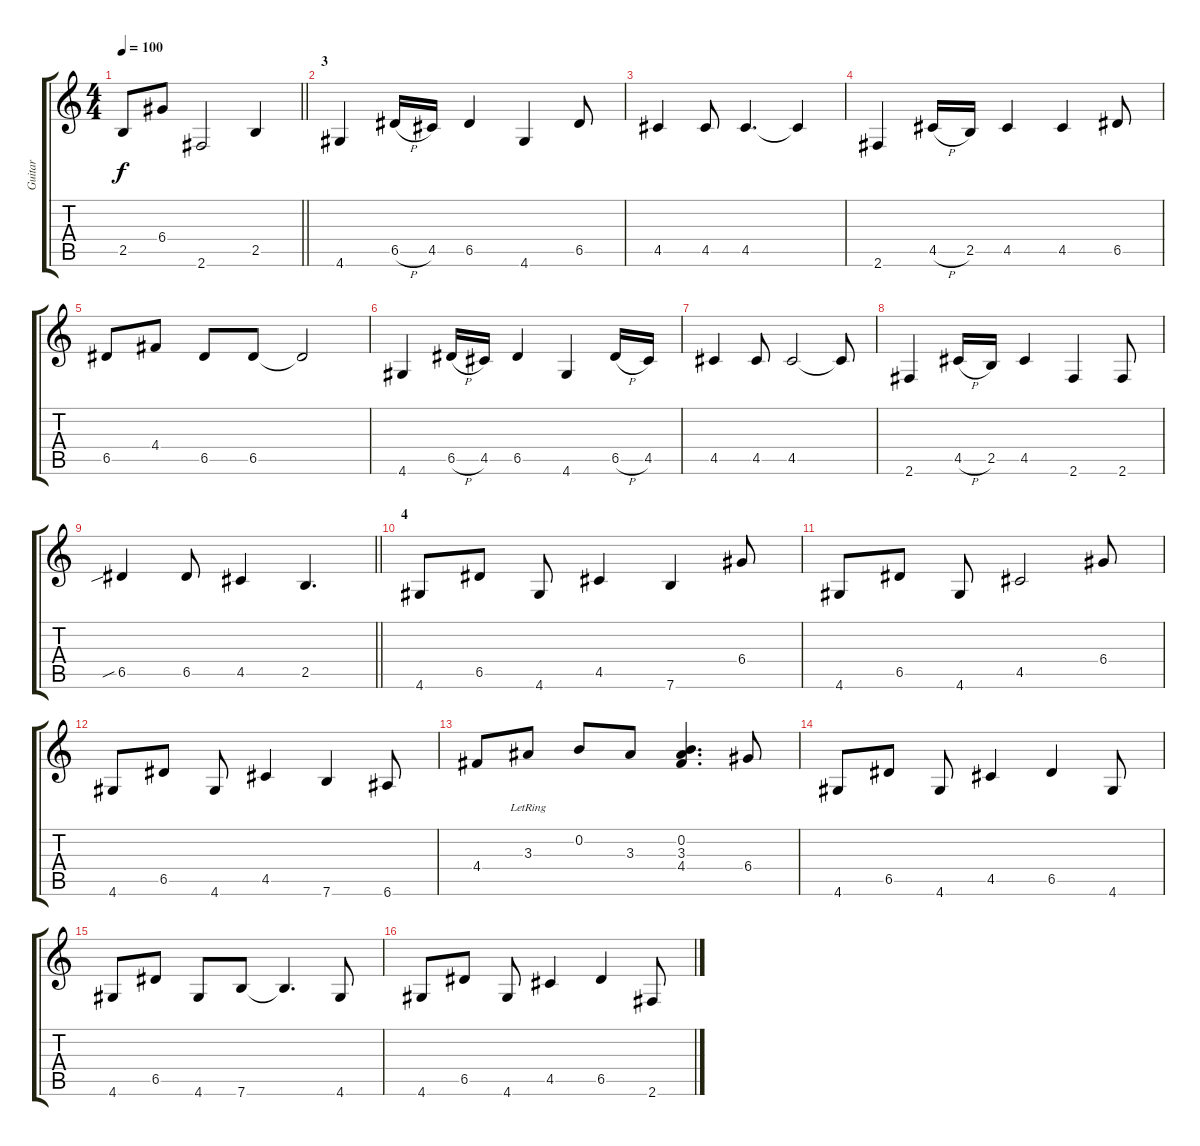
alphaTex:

\track ("Guitar" "Guitar") {instrument distortionguitar}
\staff {score tabs}
\tuning (E4 B3 G3 D3 A2 E2) {hide}
\ts (4 4)
\tempo 100
\clef g2
\barLineRight lightlight
\ks c
2.5{t}.8{dy f} 6.4.8 2.6.2 2.5.4 |
\section ("" "3")
4.6.4 6.5{h}.16 4.5.16 6.5.4 4.6.4 6.5.8 |
4.5.4 4.5.8 4.5.4{d} 4.5{t}.4 |
2.6.4 4.5{h}.16 2.5.16 4.5.4 4.5.4 6.5.8 |
6.5.8 4.4.8 6.5.8 6.5.8 6.5{t}.2 |
4.6.4 6.5{h}.16 4.5.16 6.5.4 4.6.4 6.5{h}.16 4.5.16 |
4.5.4 4.5.8 4.5.2 4.5{t}.8 |
2.6.4 4.5{h}.16 2.5.16 4.5.4 2.6.4 2.6.8 |
\barLineRight lightlight
6.5{sib}.4 6.5.8 4.5.4 2.5.4{d} |
\section ("" "4")
4.6.8 6.5.8 4.6.8 4.5.4 7.6.4 6.4.8 |
4.6.8 6.5.8 4.6.8 4.5.2 6.4.8 |
4.6.8 6.5.8 4.6.8 4.5.4 7.6.4 6.6.8 |
4.4.8 3.3{lr}.8 0.2.8 3.3.8 (0.2 3.3 4.4).4{d} 6.4.8 |
4.6.8 6.5.8 4.6.8 4.5.4 6.5.4 4.6.8 |
4.6.8 6.5.8 4.6.8 7.6.8 7.6{t}.4{d} 4.6.8 |
4.6.8 6.5.8 4.6.8 4.5.4 6.5.4 2.6.8
